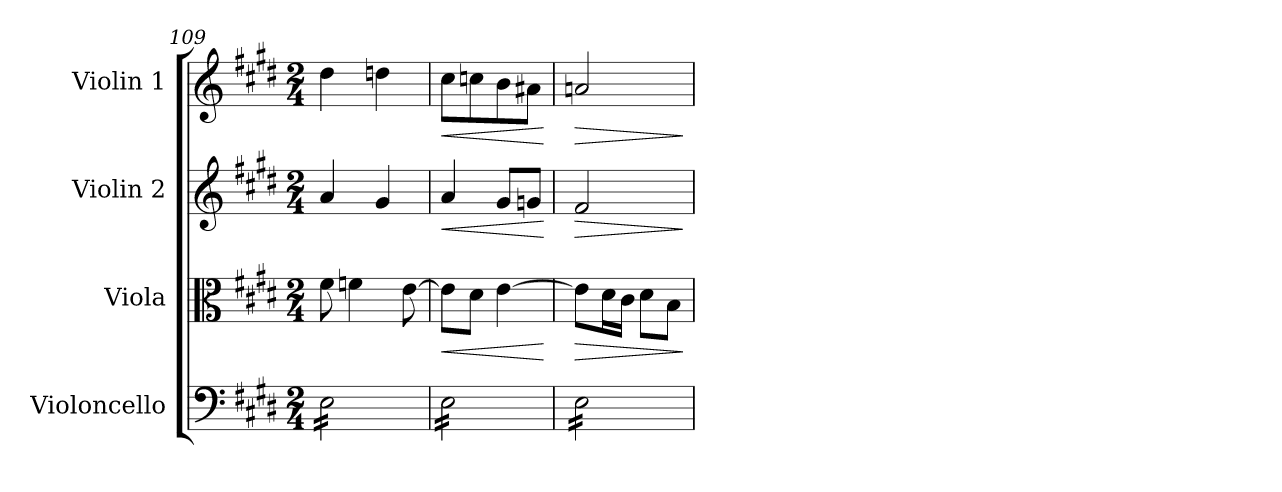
**kern	**kern	**dynam	**kern	**dynam	**kern	**dynam
*part4	*part3	*part3	*part2	*part2	*part1	*part1
*staff4	*staff3	*staff3	*staff2	*staff2	*staff1	*staff1
*I"Violoncello	*I"Viola	*	*I"Violin 2	*	*I"Violin 1	*
*I'Vc	*I'Vla	*	*I'Vln	*	*I'Vln	*
*clefF4	*clefC3	*	*clefG2	*	*clefG2	*
*k[f#c#g#d#]	*k[f#c#g#d#]	*	*k[f#c#g#d#]	*	*k[f#c#g#d#]	*
*M2/4	*M2/4	*	*M2/4	*	*M2/4	*
=109	=109	=109	=109	=109	=109	=109
*tremolo	*	*	*	*	*	*
16E\LL	8f#\	.	4a/	.	4dd#\	.
16E\	.	.	.	.	.	.
16E\	4fn\	.	.	.	.	.
16E\	.	.	.	.	.	.
16E\	.	.	4g#/	.	4ddn\	.
16E\	.	.	.	.	.	.
16E\	[8e\	.	.	.	.	.
16E\JJ	.	.	.	.	.	.
=110	=110	=110	=110	=110	=110	=110
!	!	!LO:HP:b	!	!LO:HP:b	!	!LO:HP:b
16E\LL	8e\L]	<	4a/	<	8cc#\L	<
16E\	.	.	.	.	.	.
16E\	8d#\J	.	.	.	8ccn\	.
16E\	.	.	.	.	.	.
16E\	[4e\	.	8g#/L	.	8b\	.
16E\	.	.	.	.	.	.
16E\	.	.	8gn/J	.	8a#X\J	.
16E\JJ	.	.	.	.	.	.
.	.	[	.	[	.	[
!!LO:LB:g=z
=111	=111	=111	=111	=111	=111	=111
!	!	!LO:HP:b	!	!LO:HP:b	!	!LO:HP:b
16E\LL	8e\L]	>	2f#/	>	2an/	>
16E\	.	.	.	.	.	.
16E\	16d#\L	.	.	.	.	.
16E\	16c#\JJ	.	.	.	.	.
16E\	8d#\L	.	.	.	.	.
16E\	.	.	.	.	.	.
16E\	8B\J	.	.	.	.	.
16E\JJ	.	.	.	.	.	.
*Xtremolo	*	*	*	*	*	*
.	.	]	.	]	.	]
=	=	=	=	=	=	=
*-	*-	*-	*-	*-	*-	*-
